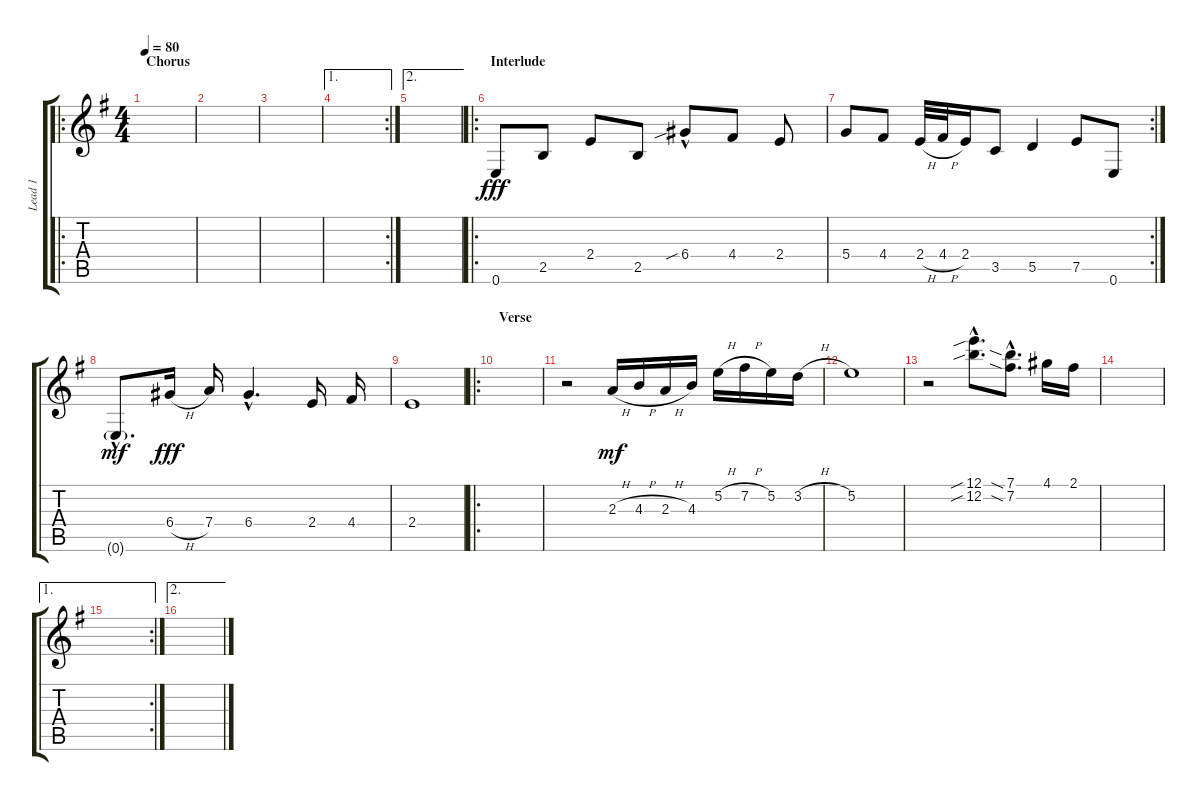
\track ("Lead 1" "Lead 1") {instrument electricguitarjazz}
\staff {score tabs}
\tuning (E4 B3 G3 D3 A2 E2) {hide}
\ro
\ts (4 4)
\section ("" "Chorus")
\tempo 80
\clef g2
\ks g
|
|
|
\ae 1
\rc 2
|
\ae 2
|
\ro
\section ("" "Interlude")
0.6.8{dy fff} 2.5.8 2.4.8 2.5.8 6.4{sib hac}.8 4.4.8 2.4.8 |
\rc 2
5.4.8 4.4.8 2.4{h}.32 4.4{h}.32 2.4.16 3.5.8 5.5.4 7.5.8 0.6.8 |
0.6{g hac}.8{d dy mf} 6.4{h}.16{dy fff} 7.4.16 6.4{hac}.4{d} 2.4.16 4.4.16 |
2.4.1 |
\ro
\section ("" "Verse")
|
r.2 2.3{h}.16{dy mf} 4.3{h}.16 2.3{h}.16 4.3.16 5.2{h}.16 7.2{h}.16 5.2.16 3.2{h}.16 |
5.2.1 |
r.2 (12.1{sib hac} 12.2{sib hac}).8{d} (7.1{sia hac} 7.2{sia hac}).8{d} 4.1.16 2.1.16 |
|
\ae 1
\rc 2
|
\ae 2
